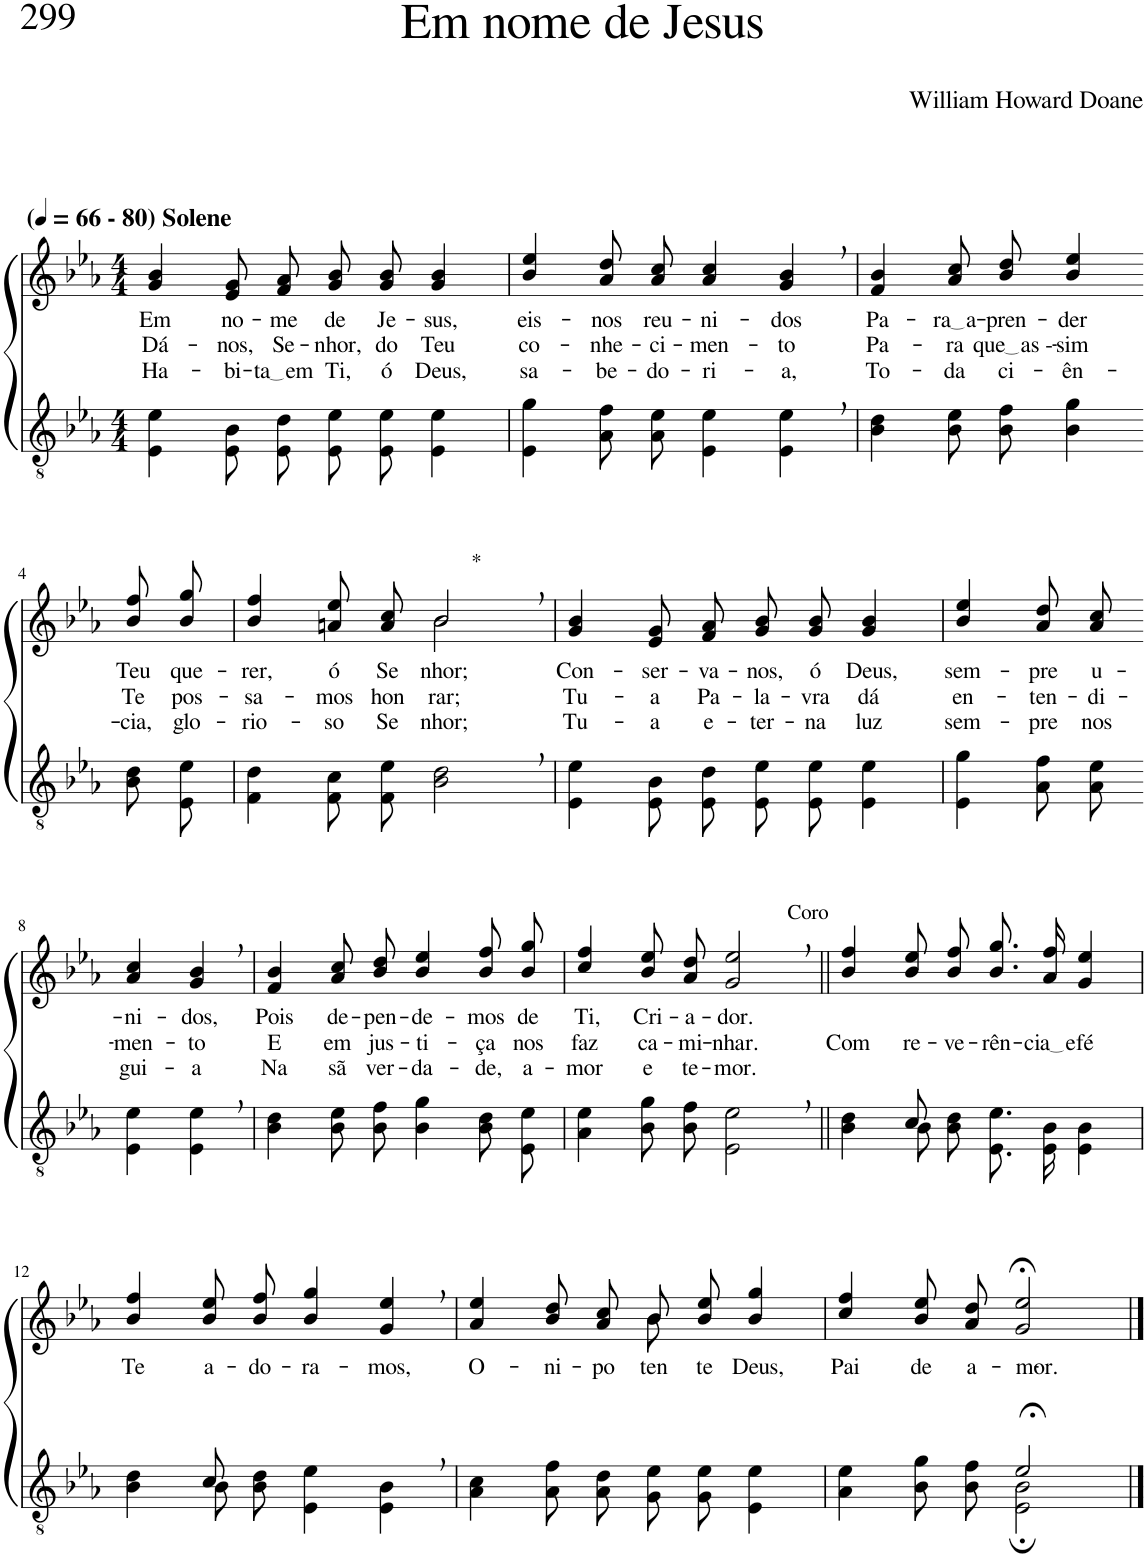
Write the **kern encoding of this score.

**kern	**kern	**text	**text	**text
*part2	*part1	*part1	*part1	*part1
*staff2	*staff1	*staff1	*staff1	*staff1
*I"Parte III e IV	*I"Parte I e II	*	*	*
*clefGv2	*clefG2	*	*	*
*Trd3c5	*Trd3c5	*	*	*
*k[b-e-a-]	*k[b-e-a-]	*	*	*
*M4/4	*M4/4	*	*	*
*MM66	*MM66	*	*	*
=1	=1	=1	=1	=1
!	!LO:TX:a:B:t=(	!	!	!
!	!LO:TX:a:B:t=- 80) Solene	!	!	!
!	!	!LO:LY:b	!LO:LY:b	!LO:LY:b
4E-\ 4e-\	4g/ 4b-/	Em	Dá-	Ha-
!	!	!LO:LY:b	!LO:LY:b	!LO:LY:b
8E-/ 8B-/L	8e-/ 8g/L	no-	-nos,	-bi-
!	!	!LO:LY:b	!LO:LY:b	!LO:LY:b
8E-/ 8d/J	8f/ 8a-/J	-me	Se-	ta em
!	!	!LO:LY:b	!LO:LY:b	!LO:LY:b
8E-/ 8e-/L	8g/ 8b-/L	de	-nhor,	Ti,
!	!	!LO:LY:b	!LO:LY:b	!LO:LY:b
8E-/ 8e-/J	8g/ 8b-/J	Je-	do	ó
!	!	!LO:LY:b	!LO:LY:b	!LO:LY:b
4E-\ 4e-\	4g/ 4b-/	-sus,	Teu	Deus,
=2	=2	=2	=2	=2
!	!	!LO:LY:b	!LO:LY:b	!LO:LY:b
4E-\ 4g\	4b-/ 4ee-/	eis-	co-	sa-
!	!	!LO:LY:b	!LO:LY:b	!LO:LY:b
8A-\ 8f\L	8a-\ 8dd\L	-nos	-nhe-	-be-
!	!	!LO:LY:b	!LO:LY:b	!LO:LY:b
8A-\ 8e-\J	8a-\ 8cc\J	reu-	-ci-	-do-
!	!	!LO:LY:b	!LO:LY:b	!LO:LY:b
4E-\ 4e-\	4a-/ 4cc/	-ni-	-men-	-ri-
!	!	!LO:LY:b	!LO:LY:b	!LO:LY:b
4E-\, 4e-\,	4g/, 4b-/,	-dos	-to	-a,
=3	=3	=3	=3	=3
!	!	!LO:LY:b	!LO:LY:b	!LO:LY:b
4B-\ 4d\	4f/ 4b-/	Pa-	Pa-	To-
!	!	!LO:LY:b	!LO:LY:b	!LO:LY:b
8B-\ 8e-\L	8a-\ 8cc\L	ra a	-ra	-da
!	!	!LO:LY:b	!LO:LY:b	!LO:LY:b
8B-\ 8f\J	8b-\ 8dd\J	-pren-	que as -	ci-
!	!	!LO:LY:b	!LO:LY:b	!LO:LY:b
4B-\ 4g\	4b-/ 4ee-/	-der	-sim	-ên-
!!LO:LB:g=z
=4-	=4-	=4-	=4-	=4-
!	!	!LO:LY:b	!LO:LY:b	!LO:LY:b
8B-\ 8d\L	8b-\ 8ff\L	Teu	Te	-cia,
!	!	!LO:LY:b	!LO:LY:b	!LO:LY:b
8E-\ 8e-\J	8b-\ 8gg\J	que-	pos-	glo-
=5	=5	=5	=5	=5
!	!	!LO:LY:b	!LO:LY:b	!LO:LY:b
*	*^	*	*	*
4F\ 4d\	4b-/ 4ff/	2ryy	-rer,	-sa-	-rio-
!	!	!	!LO:LY:b	!LO:LY:b	!LO:LY:b
8F\ 8c\L	8an\ 8ee-\L	.	ó	-mos	-so
!	!	!	!LO:LY:b	!LO:LY:b	!LO:LY:b
8F\ 8e-\J	8a\ 8cc\J	.	Se-	hon-	Se-
!	!LO:TX:a:t=*	!	!	!	!
!	!	!	!LO:LY:b	!LO:LY:b	!LO:LY:b
2B-\, 2d\,	2b-,/	2b-\	-nhor;	-rar;	-nhor;
=6	=6	=6	=6	=6	=6
!	!	!	!LO:LY:b	!LO:LY:b	!LO:LY:b
*	*v	*v	*	*	*
4E-\ 4e-\	4g/ 4b-/	Con-	Tu-	Tu-
!	!	!LO:LY:b	!LO:LY:b	!LO:LY:b
8E-/ 8B-/L	8e-/ 8g/L	-ser-	-a	-a
!	!	!LO:LY:b	!LO:LY:b	!LO:LY:b
8E-/ 8d/J	8f/ 8a-/J	-va-	Pa-	e-
!	!	!LO:LY:b	!LO:LY:b	!LO:LY:b
8E-/ 8e-/L	8g/ 8b-/L	-nos,	-la-	-ter-
!	!	!LO:LY:b	!LO:LY:b	!LO:LY:b
8E-/ 8e-/J	8g/ 8b-/J	ó	-vra	-na
!	!	!LO:LY:b	!LO:LY:b	!LO:LY:b
4E-\ 4e-\	4g/ 4b-/	Deus,	dá	luz
=7	=7	=7	=7	=7
!	!	!LO:LY:b	!LO:LY:b	!LO:LY:b
4E-\ 4g\	4b-/ 4ee-/	sem-	en-	sem-
!	!	!LO:LY:b	!LO:LY:b	!LO:LY:b
8A-\ 8f\L	8a-\ 8dd\L	-pre	-ten-	-pre
!	!	!LO:LY:b	!LO:LY:b	!LO:LY:b
8A-\ 8e-\J	8a-\ 8cc\J	u-	-di-	nos
!!LO:LB:g=z
=8-	=8-	=8-	=8-	=8-
!	!	!LO:LY:b	!LO:LY:b	!LO:LY:b
4E-\ 4e-\	4a-/ 4cc/	-ni-	-men-	gui-
!	!	!LO:LY:b	!LO:LY:b	!LO:LY:b
4E-\, 4e-\,	4g/, 4b-/,	-dos,	-to	-a
=9	=9	=9	=9	=9
!	!	!LO:LY:b	!LO:LY:b	!LO:LY:b
4B-\ 4d\	4f/ 4b-/	Pois	E	Na
!	!	!LO:LY:b	!LO:LY:b	!LO:LY:b
8B-\ 8e-\L	8a-\ 8cc\L	de-	em	sã
!	!	!LO:LY:b	!LO:LY:b	!LO:LY:b
8B-\ 8f\J	8b-\ 8dd\J	-pen-	jus-	ver-
!	!	!LO:LY:b	!LO:LY:b	!LO:LY:b
4B-\ 4g\	4b-/ 4ee-/	-de-	-ti-	-da-
!	!	!LO:LY:b	!LO:LY:b	!LO:LY:b
8B-\ 8d\L	8b-\ 8ff\L	-mos	-ça	-de,
!	!	!LO:LY:b	!LO:LY:b	!LO:LY:b
8E-\ 8e-\J	8b-\ 8gg\J	de	nos	a-
=10	=10	=10	=10	=10
!	!	!LO:LY:b	!LO:LY:b	!LO:LY:b
4A-\ 4e-\	4cc/ 4ff/	Ti,	faz	-mor
!	!	!LO:LY:b	!LO:LY:b	!LO:LY:b
8B-\ 8g\L	8b-\ 8ee-\L	Cri-	ca-	e
!	!	!LO:LY:b	!LO:LY:b	!LO:LY:b
8B-\ 8f\J	8a-\ 8dd\J	-a-	-mi-	te-
!	!LO:TX:a:t=Coro	!	!	!
!	!	!LO:LY:b	!LO:LY:b	!LO:LY:b
2E-\, 2e-\,	2g/, 2ee-/,	-dor.	-nhar.	-mor.
=11||	=11||	=11||	=11||	=11||
*^	*	*	*	*
!	!	!	!	!LO:LY:b	!
4ryy	4B-\ 4d\	4b-/ 4ff/	.	Com	.
!	!	!	!	!LO:LY:b	!
8c/	8B-\L	8b-\ 8ee-\L	.	re-	.
!	!	!	!	!LO:LY:b	!
2ryy	8B-\ 8d\J	8b-\ 8ff\J	.	-ve-	.
!	!	!	!	!LO:LY:b	!
.	8.E-/ 8.e-/L	8.b-\ 8.gg\L	.	-rên-	.
!	!	!	!	!LO:LY:b	!
.	16E-/ 16B-/Jk	16a-\ 16ff\Jk	.	cia e	.
!	!	!	!	!LO:LY:b	!
.	4E-\ 4B-\	4g/ 4ee-/	.	fé	.
8ryy	.	.	.	.	.
!!LO:LB:g=z
=12	=12	=12	=12	=12	=12
!	!	!	!LO:LY:b	!	!
4ryy	4B-\ 4d\	4b-/ 4ff/	Te	.	.
!	!	!	!LO:LY:b	!	!
8c/	8B-\L	8b-\ 8ee-\L	a-	.	.
!	!	!	!LO:LY:b	!	!
2ryy	8B-\ 8d\J	8b-\ 8ff\J	-do-	.	.
!	!	!	!LO:LY:b	!	!
.	4E-\ 4e-\	4b-/ 4gg/	-ra-	.	.
!	!	!	!LO:LY:b	!	!
.	4E-\ 4B-\	4g/, 4ee-/,	-mos,	.	.
8ryy	.	.	.	.	.
*v	*v	*	*	*	*
=13	=13	=13	=13	=13
!	!	!LO:LY:b	!	!
*	*^	*	*	*
4A-\ 4c\	4a-/ 4ee-/	2ryy	O-	.	.
!	!	!	!LO:LY:b	!	!
8A-\ 8f\L	8b-\ 8dd\L	.	-ni-	.	.
!	!	!	!LO:LY:b	!	!
8A-\ 8d\J	8a-\ 8cc\J	.	-po-	.	.
!	!	!	!LO:LY:b	!	!
8G\ 8e-\L	8b-\L	8b-\	-ten-	.	.
!	!	!	!LO:LY:b	!	!
8G\ 8e-\J	8b-\ 8ee-\J	4.ryy	-te	.	.
!	!	!	!LO:LY:b	!	!
4E-\ 4e-\	4b-/ 4gg/	.	Deus,	.	.
*	*v	*v	*	*	*
=14	=14	=14	=14	=14
*^	*	*	*	*
!	!	!	!LO:LY:b	!	!
2ryy	4A-\ 4e-\	4cc/ 4ff/	Pai	.	.
!	!	!	!LO:LY:b	!	!
.	8B-\ 8g\L	8b-\ 8ee-\L	de	.	.
!	!	!	!LO:LY:b	!	!
.	8B-\ 8f\J	8a-\ 8dd\J	a-	.	.
!	!	!	!LO:LY:b	!	!
2e-;</	2E-\; 2B-\;	2g/;< 2ee-/;<	-mor.-	.	.
*v	*v	*	*	*	*
==	==	==	==	==
*-	*-	*-	*-	*-
